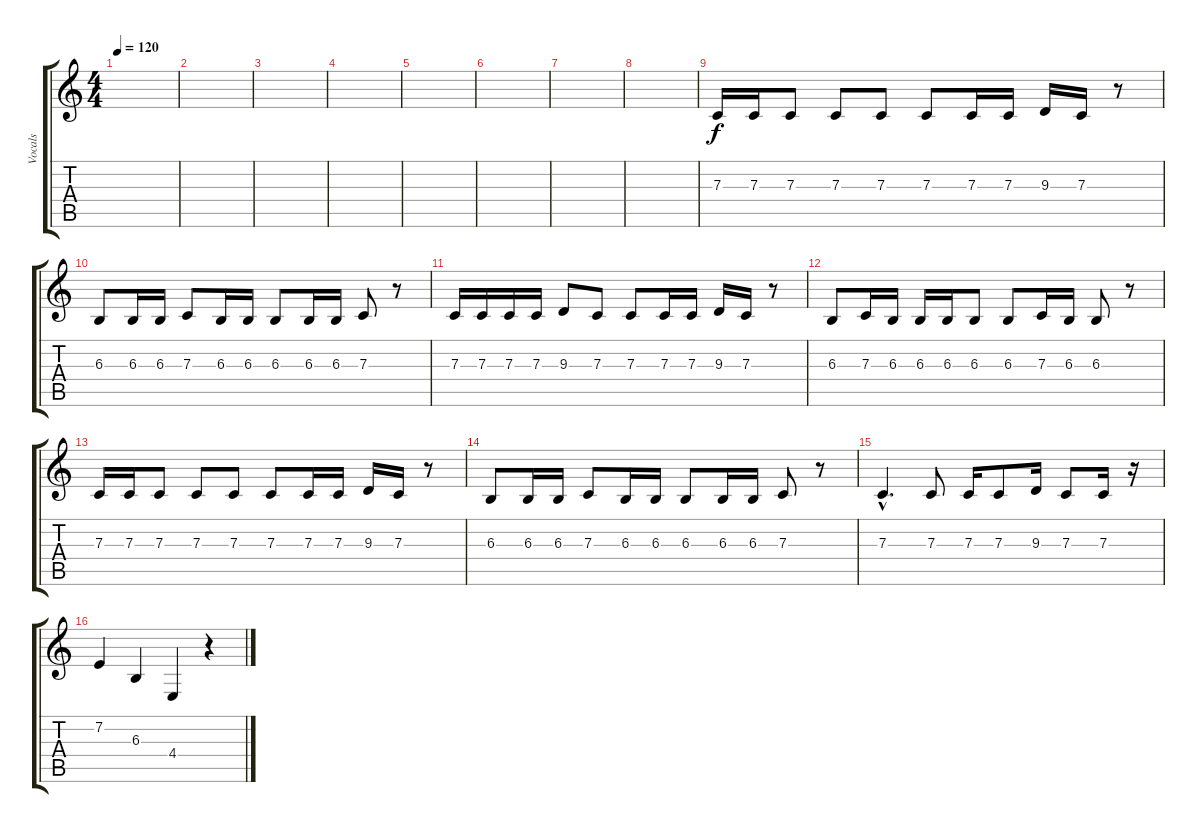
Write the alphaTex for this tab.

\track ("Vocals" "Vocals") {instrument altosax}
\staff {score tabs}
\tuning (D4 A3 F3 C3 G2 C2) {hide}
\ts (4 4)
\tempo 120
\clef g2
\ks c
|
|
|
|
|
|
|
|
7.3.16 7.3.16 7.3.8 7.3.8 7.3.8 7.3.8 7.3.16 7.3.16 9.3.16 7.3.16 r.8 |
6.3.8 6.3.16 6.3.16 7.3.8 6.3.16 6.3.16 6.3.8 6.3.16 6.3.16 7.3.8 r.8 |
7.3.16 7.3.16 7.3.16 7.3.16 9.3.8 7.3.8 7.3.8 7.3.16 7.3.16 9.3.16 7.3.16 r.8 |
6.3.8 7.3.16 6.3.16 6.3.16 6.3.16 6.3.8 6.3.8 7.3.16 6.3.16 6.3.8 r.8 |
7.3.16 7.3.16 7.3.8 7.3.8 7.3.8 7.3.8 7.3.16 7.3.16 9.3.16 7.3.16 r.8 |
6.3.8 6.3.16 6.3.16 7.3.8 6.3.16 6.3.16 6.3.8 6.3.16 6.3.16 7.3.8 r.8 |
7.3{hac}.4{d} 7.3.8 7.3.16 7.3.8 9.3.16 7.3.8 7.3.16 r.16 |
7.2.4 6.3.4 4.4.4 r.4
